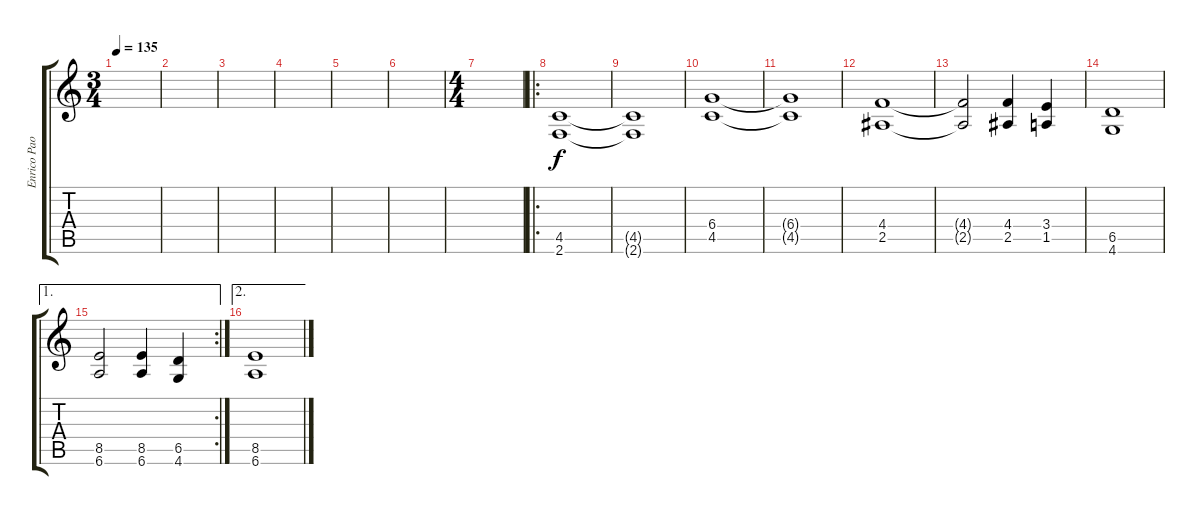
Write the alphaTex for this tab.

\track ("Enrico Paoli" "Enrico Pao") {instrument distortionguitar}
\staff {score tabs}
\tuning (Eb4 Bb3 Gb3 Db3 Ab2 Eb2) {hide}
\ts (3 4)
\tempo 135
\clef g2
\ks c
|
|
|
|
|
|
\ts (4 4)
|
\ro
(4.5 2.6).1 |
(4.5{t} 2.6{t}).1 |
(6.4 4.5).1 |
(6.4{t} 4.5{t}).1 |
(4.4 2.5).1 |
(4.4{t} 2.5{t}).2 (4.4 2.5).4 (3.4 1.5).4 |
(6.5 4.6).1 |
\ae 1
\rc 2
(8.5 6.6).2 (8.5 6.6).4 (6.5 4.6).4 |
\ae 2
(8.5 6.6).1
